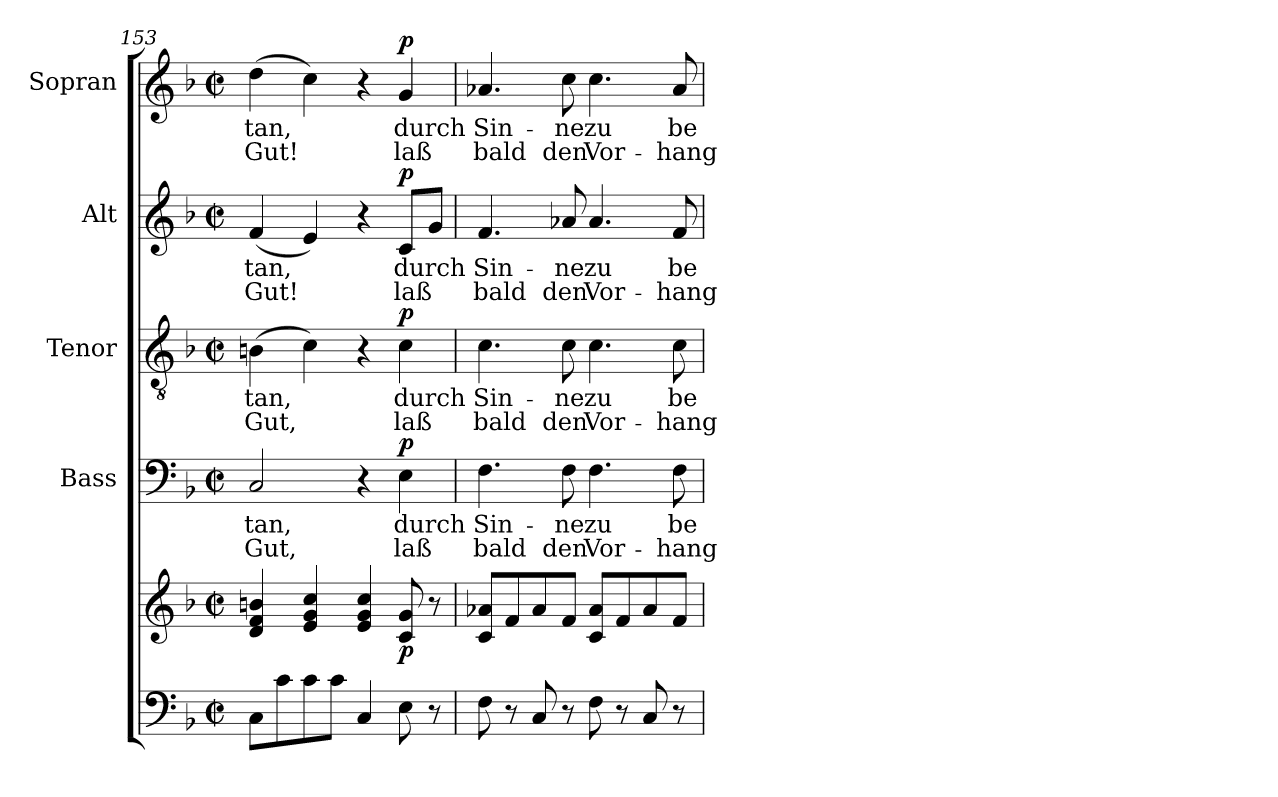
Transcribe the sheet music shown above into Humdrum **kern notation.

**kern	**kern	**dynam	**kern	**text	**text	**dynam	**kern	**text	**text	**dynam	**kern	**text	**text	**dynam	**kern	**text	**text	**dynam
*part5	*part5	*part5	*part4	*part4	*part4	*part4	*part3	*part3	*part3	*part3	*part2	*part2	*part2	*part2	*part1	*part1	*part1	*part1
*staff6	*staff5	*staff5/6	*staff4	*staff4	*staff4	*staff4	*staff3	*staff3	*staff3	*staff3	*staff2	*staff2	*staff2	*staff2	*staff1	*staff1	*staff1	*staff1
*	*	*	*I"Bass	*	*	*	*I"Tenor	*	*	*	*I"Alt	*	*	*	*I"Sopran	*	*	*
*	*	*	*I'B.	*	*	*	*I'T.	*	*	*	*I'A.	*	*	*	*I'S.	*	*	*
!!LO:PB:g=z
*clefF4	*clefG2	*	*clefF4	*	*	*	*clefGv2	*	*	*	*clefG2	*	*	*	*clefG2	*	*	*
*k[b-]	*k[b-]	*	*k[b-]	*	*	*	*k[b-]	*	*	*	*k[b-]	*	*	*	*k[b-]	*	*	*
*F:	*F:	*	*F:	*	*	*	*F:	*	*	*	*F:	*	*	*	*F:	*	*	*
*M2/2	*M2/2	*	*M2/2	*	*	*	*M2/2	*	*	*	*M2/2	*	*	*	*M2/2	*	*	*
*met(c|)	*met(c|)	*	*met(c|)	*	*	*	*met(c|)	*	*	*	*met(c|)	*	*	*	*met(c|)	*	*	*
=153	=153	=153	=153	=153	=153	=153	=153	=153	=153	=153	=153	=153	=153	=153	=153	=153	=153	=153
!	!	!	!	!LO:LY:b	!LO:LY:b	!	!	!LO:LY:b	!LO:LY:b	!	!	!LO:LY:b	!LO:LY:b	!	!	!LO:LY:b	!LO:LY:b	!
8C\L	4d/ 4f/ 4bn/	.	2C/	-tan,	Gut,	.	(>4Bn\	-tan,	Gut,	.	(<4f/	-tan,	Gut!	.	(>4dd\	-tan,	Gut!	.
8c\	.	.	.	.	.	.	.	.	.	.	.	.	.	.	.	.	.	.
8c\	4e/ 4g/ 4cc/	.	.	.	.	.	4c\)	.	.	.	4e/)	.	.	.	4cc\)	.	.	.
8c\J	.	.	.	.	.	.	.	.	.	.	.	.	.	.	.	.	.	.
4C/	4e/ 4g/ 4cc/	.	4r	.	.	.	4r	.	.	.	4r	.	.	.	4r	.	.	.
!	!	!LO:DY:b	!	!LO:LY:b	!LO:LY:b	!LO:DY:a	!	!LO:LY:b	!LO:LY:b	!LO:DY:a	!	!LO:LY:b	!LO:LY:b	!LO:DY:a	!	!LO:LY:b	!LO:LY:b	!LO:DY:a
8E\	8c/ 8g/	p	4E\	durch	laß	p	4c\	durch	laß	p	8c/L	durch	laß	p	4g/	durch	laß	p
8r	8r	.	.	.	.	.	.	.	.	.	8g/J	.	.	.	.	.	.	.
=154	=154	=154	=154	=154	=154	=154	=154	=154	=154	=154	=154	=154	=154	=154	=154	=154	=154	=154
!	!	!	!	!LO:LY:b	!LO:LY:b	!	!	!LO:LY:b	!LO:LY:b	!	!	!LO:LY:b	!LO:LY:b	!	!	!LO:LY:b	!LO:LY:b	!
8F\	8c/ 8a-X/L	.	4.F\	Sin-	bald	.	4.c\	Sin-	bald	.	4.f/	Sin-	bald	.	4.a-X/	Sin-	bald	.
8r	8f/	.	.	.	.	.	.	.	.	.	.	.	.	.	.	.	.	.
8C/	8a-/	.	.	.	.	.	.	.	.	.	.	.	.	.	.	.	.	.
!	!	!	!	!LO:LY:b	!LO:LY:b	!	!	!LO:LY:b	!LO:LY:b	!	!	!LO:LY:b	!LO:LY:b	!	!	!LO:LY:b	!LO:LY:b	!
8r	8f/J	.	8F\	-ne	den	.	8c\	-ne	den	.	8a-X/	-ne	den	.	8cc\	-ne	den	.
!	!	!	!	!LO:LY:b	!LO:LY:b	!	!	!LO:LY:b	!LO:LY:b	!	!	!LO:LY:b	!LO:LY:b	!	!	!LO:LY:b	!LO:LY:b	!
8F\	8c/ 8a-/L	.	4.F\	zu	Vor-	.	4.c\	zu	Vor-	.	4.a-/	zu	Vor-	.	4.cc\	zu	Vor-	.
8r	8f/	.	.	.	.	.	.	.	.	.	.	.	.	.	.	.	.	.
8C/	8a-/	.	.	.	.	.	.	.	.	.	.	.	.	.	.	.	.	.
!	!	!	!	!LO:LY:b	!LO:LY:b	!	!	!LO:LY:b	!LO:LY:b	!	!	!LO:LY:b	!LO:LY:b	!	!	!LO:LY:b	!LO:LY:b	!
8r	8f/J	.	8F\	be-	-hang	.	8c\	be-	-hang	.	8f/	be-	-hang	.	8a-/	be-	-hang	.
=	=	=	=	=	=	=	=	=	=	=	=	=	=	=	=	=	=	=
*-	*-	*-	*-	*-	*-	*-	*-	*-	*-	*-	*-	*-	*-	*-	*-	*-	*-	*-
